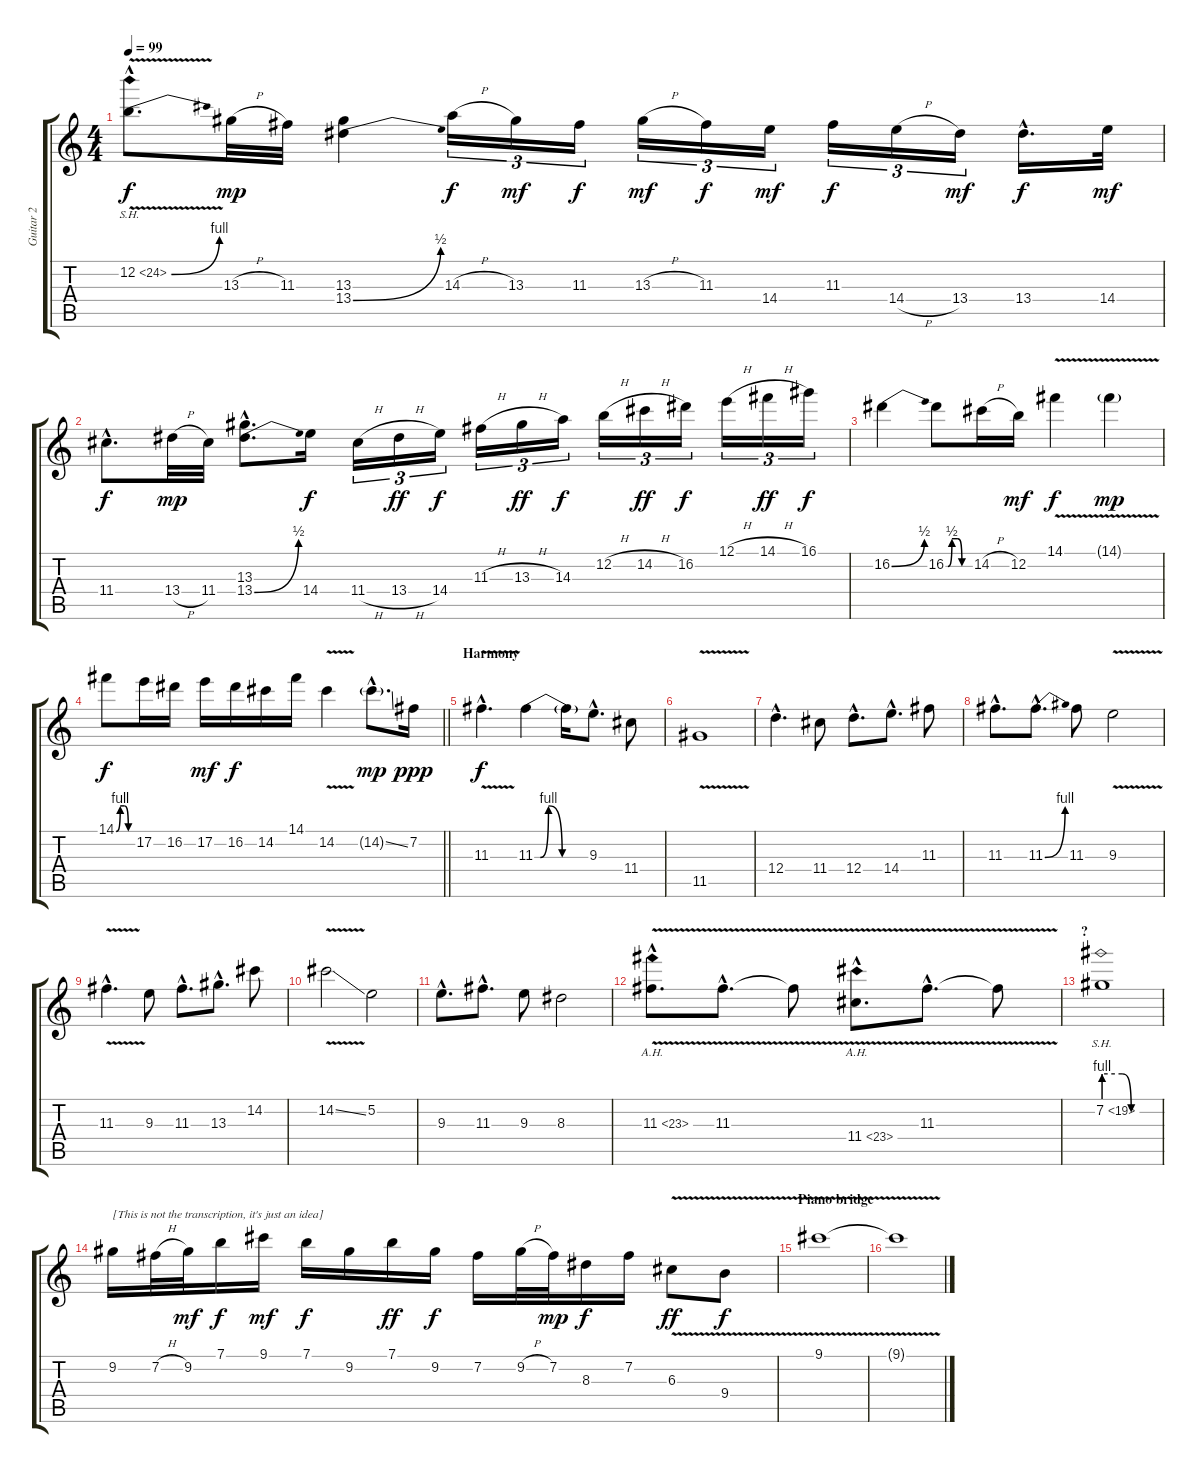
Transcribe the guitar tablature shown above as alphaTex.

\track ("Guitar 2" "Guitar 2") {instrument distortionguitar}
\staff {score tabs}
\tuning (E4 B3 G3 D3 A2 E2) {hide}
\ts (4 4)
\tempo 99
\clef g2
\ks c
12.2{be (bend 0 0 60 4) sh 12 v hac}.8{d dy f} 13.3{h}.32{dy mp} 11.3.32 (13.3 13.4{be (bend 0 0 60 2)}).4 14.3{h}.16{tu (3 2) dy f} 13.3.16{tu (3 2) dy mf} 11.3.16{tu (3 2) dy f} 13.3{h}.16{tu (3 2) dy mf} 11.3.16{tu (3 2) dy f} 14.4.16{tu (3 2) dy mf} 11.3.16{tu (3 2) dy f} 14.4{h}.16{tu (3 2)} 13.4.16{tu (3 2) dy mf} 13.4{hac}.16{d dy f} 14.4.32{dy mf} |
11.4{hac}.8{d dy f} 13.4{h}.32{dy mp} 11.4.32 (13.3{hac} 13.4{be (bend 0 0 60 2) hac}).8{d} 14.4.16{dy f} 11.4{h}.16{tu (3 2)} 13.4{h}.16{tu (3 2) dy ff} 14.4.16{tu (3 2) dy f} 11.3{h}.16{tu (3 2)} 13.3{h}.16{tu (3 2) dy ff} 14.3.16{tu (3 2) dy f} 12.2{h}.16{tu (3 2)} 14.2{h}.16{tu (3 2) dy ff} 16.2.16{tu (3 2) dy f} 12.1{h}.16{tu (3 2)} 14.1{h}.16{tu (3 2) dy ff} 16.1.16{tu (3 2) dy f} |
16.2{be (bend 0 0 60 2)}.4 16.2{be (custom 0 0 5 0 15 2 30 2 40 0 60 0)}.8 14.2{h}.16 12.2.16{dy mf} 14.1{v}.4{dy f} 14.1{v g}.4{dy mp} |
\barLineRight lightlight
14.1{be (custom 0 0 15 4 30 4 45 0 60 0)}.8{dy f} 17.2.16 16.2.16 17.2.16{dy mf} 16.2.16{dy f} 14.2.16 14.1.16 14.2{v}.4 14.2{ss g hac}.8{d dy mp} 7.2.16{dy ppp} |
\section ("" "Harmony")
11.3{v hac}.4{d dy f} 11.3{be (custom 0 0 6 0 15 4 30 0 45 0 60 0)}.4 11.3{t}.16 9.3{hac}.8{d} 11.4.8 |
11.5{v}.1 |
12.4{hac}.4{d} 11.4.8 12.4{hac}.8{d} 14.4{hac}.8{d} 11.3.8 |
11.3{hac}.8{d} 11.3{be (bend 0 0 60 4) hac}.8{d} 11.3.8 9.3{v}.2 |
11.3{v hac}.4{d} 9.3.8 11.3{hac}.8{d} 13.3{hac}.8{d} 14.2.8 |
14.2{v ss}.2 5.2.2 |
9.3{hac}.8{d} 11.3{hac}.8{d} 9.3.8 8.3.2 |
11.3{ah 12 v hac}.8{d} 11.3{v hac}.8{d} 11.3{t}.8 11.4{ah 12 v hac}.8{d} 11.3{v hac}.8{d} 11.3{t}.8 |
\section ("" "?")
7.2{be (custom 0 4 20 4 30 0 60 0) sh 12}.1 |
9.2.16{txt "[This is not the transcription, it's just an idea]"} 7.2{h}.32 9.2.32{dy mf} 7.1.16{dy f} 9.1.16{dy mf} 7.1.16{dy f} 9.2.16 7.1.16{dy ff} 9.2.16{dy f} 7.2.16 9.2{h}.32 7.2.32{dy mp} 8.3.16{dy f} 7.2.16 6.3{v}.8{dy ff} 9.4{v}.8{dy f} |
\section ("" "Piano bridge")
9.1{v}.1 |
9.1{t}.1{volume 8}
